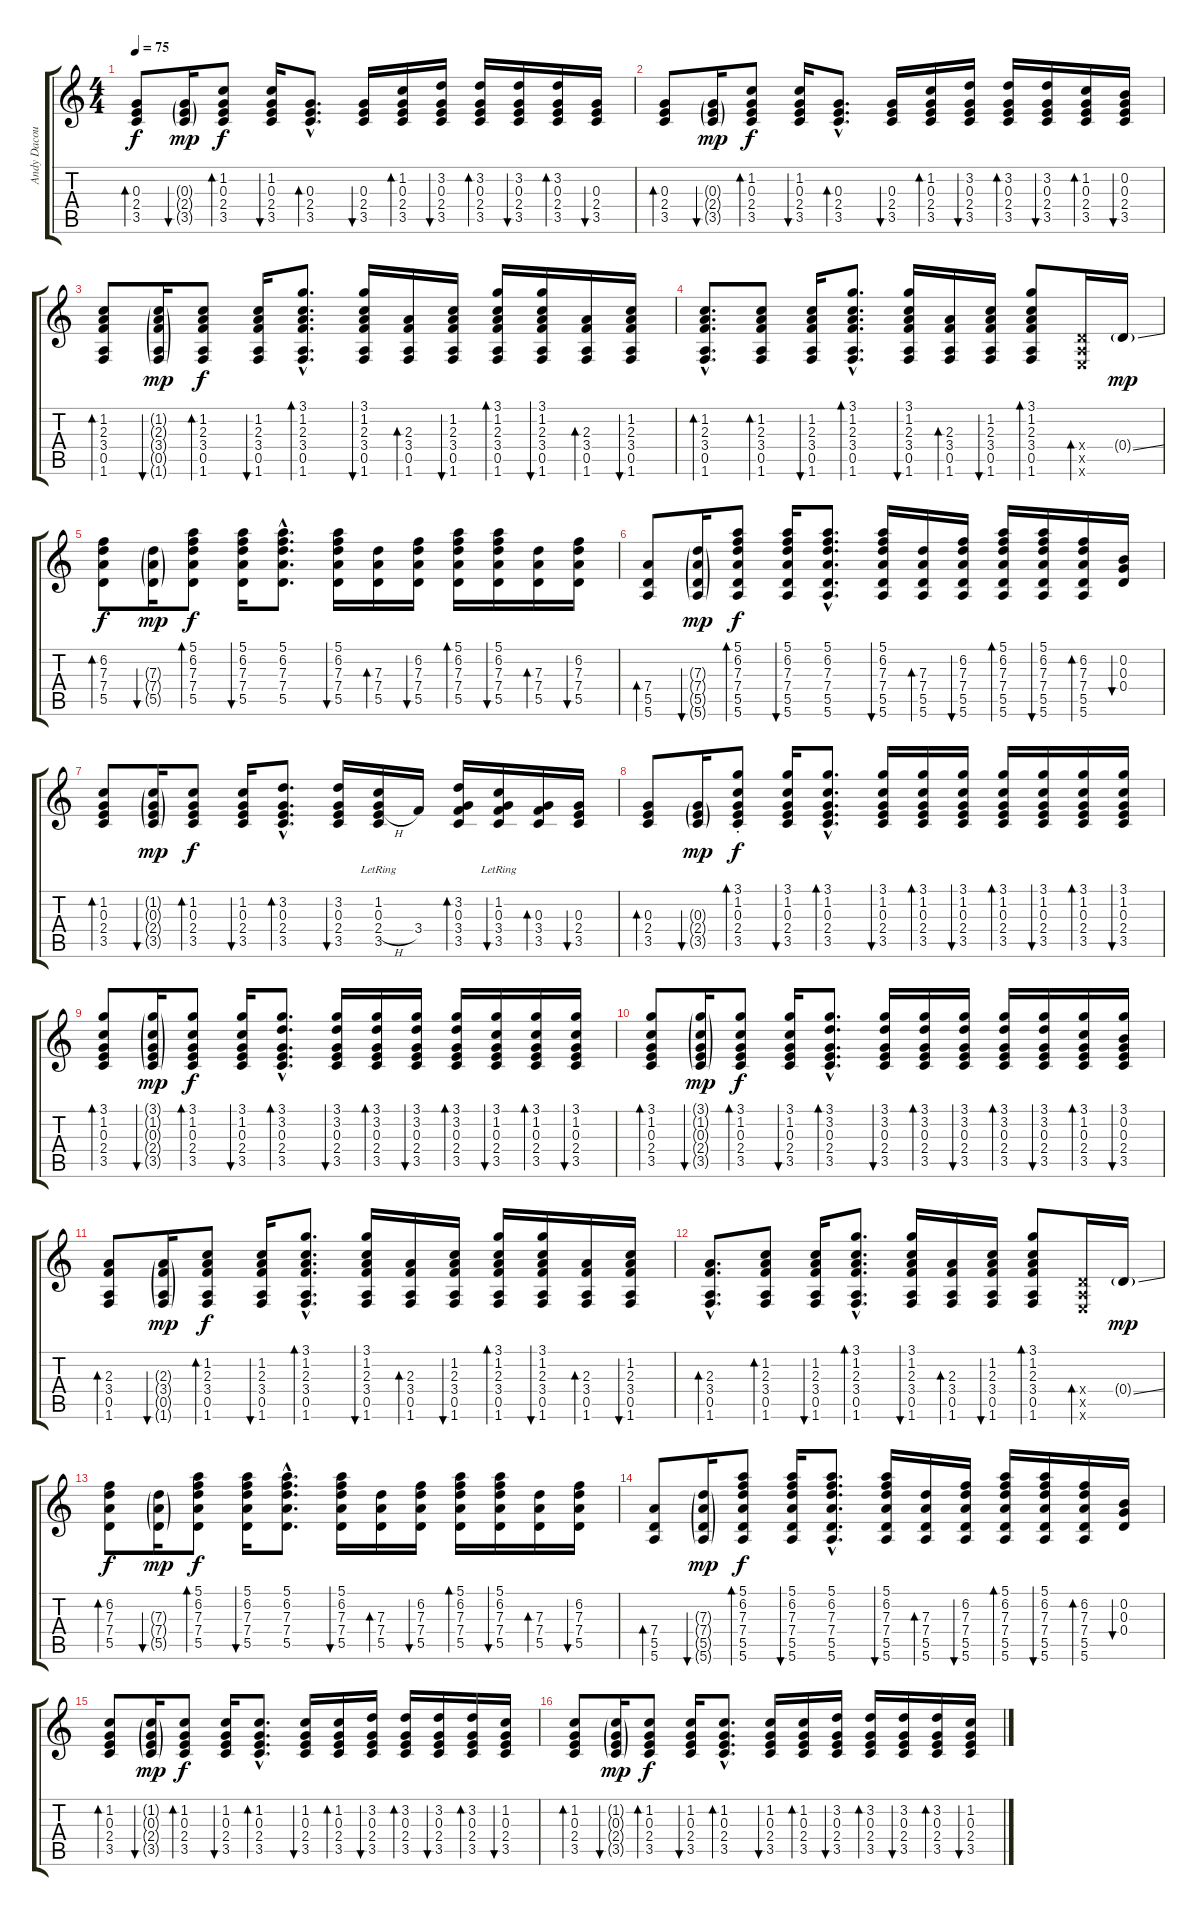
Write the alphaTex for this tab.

\track ("Andy Dacoulis (Acoustic Guitar)" "Andy Dacou") {instrument acousticguitarsteel}
\staff {score tabs}
\tuning (E4 B3 G3 D3 A2 E2) {hide}
\ts (4 4)
\tempo 75
\clef g2
\ks c
(0.3 2.4 3.5).8{bd 30 dy f} (0.3{g} 2.4{g} 3.5{g}).16{bu 30 dy mp} (1.2 0.3 2.4 3.5).8{bd 30 dy f} (1.2 0.3 2.4 3.5).16{bu 30} (0.3{hac} 2.4{hac} 3.5{hac}).8{d bd 30} (0.3 2.4 3.5).16{bu 30} (1.2 0.3 2.4 3.5).16{bd 30} (3.2 0.3 2.4 3.5).16{bu 30} (3.2 0.3 2.4 3.5).16{bd 30} (3.2 0.3 2.4 3.5).16{bu 30} (3.2 0.3 2.4 3.5).16{bd 30} (0.3 2.4 3.5).16{bu 30} |
(0.3 2.4 3.5).8{bd 30} (0.3{g} 2.4{g} 3.5{g}).16{bu 30 dy mp} (1.2 0.3 2.4 3.5).8{bd 30 dy f} (1.2 0.3 2.4 3.5).16{bu 30} (0.3{hac} 2.4{hac} 3.5{hac}).8{d bd 30} (0.3 2.4 3.5).16{bu 30} (1.2 0.3 2.4 3.5).16{bd 30} (3.2 0.3 2.4 3.5).16{bu 30} (3.2 0.3 2.4 3.5).16{bd 30} (3.2 0.3 2.4 3.5).16{bu 30} (1.2 0.3 2.4 3.5).16{bd 30} (0.2 0.3 2.4 3.5).16{bu 30} |
(1.2 2.3 3.4 0.5 1.6).8{bd 30} (1.2{g} 2.3{g} 3.4{g} 0.5{g} 1.6{g}).16{bu 30 dy mp} (1.2 2.3 3.4 0.5 1.6).8{bd 30 dy f} (1.2 2.3 3.4 0.5 1.6).16{bu 30} (3.1{hac} 1.2{hac} 2.3{hac} 3.4{hac} 0.5{hac} 1.6{hac}).8{d bd 30} (3.1 1.2 2.3 3.4 0.5 1.6).16{bu 30} (2.3 3.4 0.5 1.6).16{bd 30} (1.2 2.3 3.4 0.5 1.6).16{bu 30} (3.1 1.2 2.3 3.4 0.5 1.6).16{bd 30} (3.1 1.2 2.3 3.4 0.5 1.6).16{bu 30} (2.3 3.4 0.5 1.6).16{bd 30} (1.2 2.3 3.4 0.5 1.6).16{bu 30} |
(1.2{hac} 2.3{hac} 3.4{hac} 0.5{hac} 1.6{hac}).8{d bd 30} (1.2 2.3 3.4 0.5 1.6).8{bd 30} (1.2 2.3 3.4 0.5 1.6).16{bu 30} (3.1{hac} 1.2{hac} 2.3{hac} 3.4{hac} 0.5{hac} 1.6{hac}).8{d bd 30} (3.1 1.2 2.3 3.4 0.5 1.6).16{bu 30} (2.3 3.4 0.5 1.6).16{bd 30} (1.2 2.3 3.4 0.5 1.6).16{bu 30} (3.1 1.2 2.3 3.4 0.5 1.6).8{bd 30} (0.4{x} 0.5{x} 0.6{x}).16{bd 60} 0.4{ss g}.16{dy mp} |
(6.2 7.3 7.4 5.5).8{bd 30 dy f} (7.3{g} 7.4{g} 5.5{g}).16{bu 30 dy mp} (5.1 6.2 7.3 7.4 5.5).8{bd 30 dy f} (5.1 6.2 7.3 7.4 5.5).16{bu 30} (5.1{hac} 6.2{hac} 7.3{hac} 7.4{hac} 5.5{hac}).8{d} (5.1 6.2 7.3 7.4 5.5).16{bu 30} (7.3 7.4 5.5).16{bd 30} (6.2 7.3 7.4 5.5).16{bu 30} (5.1 6.2 7.3 7.4 5.5).16{bd 30} (5.1 6.2 7.3 7.4 5.5).16{bu 30} (7.3 7.4 5.5).16{bd 30} (6.2 7.3 7.4 5.5).16{bu 30} |
(7.4 5.5 5.6).8{bd 30} (7.3{g} 7.4{g} 5.5{g} 5.6{g}).16{bu 30 dy mp} (5.1 6.2 7.3 7.4 5.5 5.6).8{bd 30 dy f} (5.1 6.2 7.3 7.4 5.5 5.6).16{bu 30} (5.1{hac} 6.2{hac} 7.3{hac} 7.4{hac} 5.5{hac} 5.6{hac}).8{d} (5.1 6.2 7.3 7.4 5.5 5.6).16{bu 30} (7.3 7.4 5.5 5.6).16{bd 30} (6.2 7.3 7.4 5.5 5.6).16{bu 30} (5.1 6.2 7.3 7.4 5.5 5.6).16{bd 30} (5.1 6.2 7.3 7.4 5.5 5.6).16{bu 30} (6.2 7.3 7.4 5.5 5.6).16{bd 30} (0.2 0.3 0.4).16{bu 30} |
(1.2 0.3 2.4 3.5).8{bd 30} (1.2{g} 0.3{g} 2.4{g} 3.5{g}).16{bu 30 dy mp} (1.2 0.3 2.4 3.5).8{bd 30 dy f} (1.2 0.3 2.4 3.5).16{bu 30} (3.2{hac} 0.3{hac} 2.4{hac} 3.5{hac}).8{d bd 30} (3.2 0.3 2.4 3.5).16{bu 30} (1.2{lr} 0.3{lr} 2.4{h} 3.5{lr}).16 3.4.16 (3.2 0.3 3.4 3.5).16{bd 30} (1.2{lr} 0.3 3.4 3.5).16{bu 30} (0.3 3.4 3.5).16{bd 30} (0.3 2.4 3.5).16{bu 30} |
(0.3 2.4 3.5).8{bd 30} (0.3{g} 2.4{g} 3.5{g}).16{bu 30 dy mp} (3.1{st} 1.2{st} 0.3{st} 2.4{st} 3.5{st}).8{bd 30 dy f} (3.1 1.2 0.3 2.4 3.5).16{bu 30} (3.1{hac} 1.2{hac} 0.3{hac} 2.4{hac} 3.5{hac}).8{d bd 30} (3.1 1.2 0.3 2.4 3.5).16{bu 30} (3.1 1.2 0.3 2.4 3.5).16{bd 30} (3.1 1.2 0.3 2.4 3.5).16{bu 30} (3.1 1.2 0.3 2.4 3.5).16{bd 30} (3.1 1.2 0.3 2.4 3.5).16{bu 30} (3.1 1.2 0.3 2.4 3.5).16{bd 30} (3.1 1.2 0.3 2.4 3.5).16{bu 30} |
(3.1 1.2 0.3 2.4 3.5).8{bd 30} (3.1{g} 1.2{g} 0.3{g} 2.4{g} 3.5{g}).16{bu 30 dy mp} (3.1 1.2 0.3 2.4 3.5).8{bd 30 dy f} (3.1 1.2 0.3 2.4 3.5).16{bu 30} (3.1{hac} 3.2{hac} 0.3{hac} 2.4{hac} 3.5{hac}).8{d bd 30} (3.1 3.2 0.3 2.4 3.5).16{bu 30} (3.1 3.2 0.3 2.4 3.5).16{bd 30} (3.1 3.2 0.3 2.4 3.5).16{bu 30} (3.1 3.2 0.3 2.4 3.5).16{bd 30} (3.1 1.2 0.3 2.4 3.5).16{bu 30} (3.1 1.2 0.3 2.4 3.5).16{bd 30} (3.1 1.2 0.3 2.4 3.5).16{bu 30} |
(3.1 1.2 0.3 2.4 3.5).8{bd 30} (3.1{g} 1.2{g} 0.3{g} 2.4{g} 3.5{g}).16{bu 30 dy mp} (3.1 1.2 0.3 2.4 3.5).8{bd 30 dy f} (3.1 1.2 0.3 2.4 3.5).16{bu 30} (3.1{hac} 3.2{hac} 0.3{hac} 2.4{hac} 3.5{hac}).8{d bd 30} (3.1 3.2 0.3 2.4 3.5).16{bu 30} (3.1 3.2 0.3 2.4 3.5).16{bd 30} (3.1 3.2 0.3 2.4 3.5).16{bu 30} (3.1 3.2 0.3 2.4 3.5).16{bd 30} (3.1 3.2 0.3 2.4 3.5).16{bu 30} (3.1 1.2 0.3 2.4 3.5).16{bd 30} (3.1 0.2 0.3 2.4 3.5).16{bu 30} |
(2.3 3.4 0.5 1.6).8{bd 30} (2.3{g} 3.4{g} 0.5{g} 1.6{g}).16{bu 30 dy mp} (1.2 2.3 3.4 0.5 1.6).8{bd 30 dy f} (1.2 2.3 3.4 0.5 1.6).16{bu 30} (3.1{hac} 1.2{hac} 2.3{hac} 3.4{hac} 0.5{hac} 1.6{hac}).8{d bd 30} (3.1 1.2 2.3 3.4 0.5 1.6).16{bu 30} (2.3 3.4 0.5 1.6).16{bd 30} (1.2 2.3 3.4 0.5 1.6).16{bu 30} (3.1 1.2 2.3 3.4 0.5 1.6).16{bd 30} (3.1 1.2 2.3 3.4 0.5 1.6).16{bu 30} (2.3 3.4 0.5 1.6).16{bd 30} (1.2 2.3 3.4 0.5 1.6).16{bu 30} |
(2.3{hac} 3.4{hac} 0.5{hac} 1.6{hac}).8{d bd 30} (1.2 2.3 3.4 0.5 1.6).8{bd 30} (1.2 2.3 3.4 0.5 1.6).16{bu 30} (3.1{hac} 1.2{hac} 2.3{hac} 3.4{hac} 0.5{hac} 1.6{hac}).8{d bd 30} (3.1 1.2 2.3 3.4 0.5 1.6).16{bu 30} (2.3 3.4 0.5 1.6).16{bd 30} (1.2 2.3 3.4 0.5 1.6).16{bu 30} (3.1 1.2 2.3 3.4 0.5 1.6).8{bd 30} (0.4{x} 0.5{x} 0.6{x}).16{bd 60} 0.4{ss g}.16{dy mp} |
(6.2 7.3 7.4 5.5).8{bd 30 dy f} (7.3{g} 7.4{g} 5.5{g}).16{bu 30 dy mp} (5.1 6.2 7.3 7.4 5.5).8{bd 30 dy f} (5.1 6.2 7.3 7.4 5.5).16{bu 30} (5.1{hac} 6.2{hac} 7.3{hac} 7.4{hac} 5.5{hac}).8{d} (5.1 6.2 7.3 7.4 5.5).16{bu 30} (7.3 7.4 5.5).16{bd 30} (6.2 7.3 7.4 5.5).16{bu 30} (5.1 6.2 7.3 7.4 5.5).16{bd 30} (5.1 6.2 7.3 7.4 5.5).16{bu 30} (7.3 7.4 5.5).16{bd 30} (6.2 7.3 7.4 5.5).16{bu 30} |
(7.4 5.5 5.6).8{bd 30} (7.3{g} 7.4{g} 5.5{g} 5.6{g}).16{bu 30 dy mp} (5.1 6.2 7.3 7.4 5.5 5.6).8{bd 30 dy f} (5.1 6.2 7.3 7.4 5.5 5.6).16{bu 30} (5.1{hac} 6.2{hac} 7.3{hac} 7.4{hac} 5.5{hac} 5.6{hac}).8{d} (5.1 6.2 7.3 7.4 5.5 5.6).16{bu 30} (7.3 7.4 5.5 5.6).16{bd 30} (6.2 7.3 7.4 5.5 5.6).16{bu 30} (5.1 6.2 7.3 7.4 5.5 5.6).16{bd 30} (5.1 6.2 7.3 7.4 5.5 5.6).16{bu 30} (6.2 7.3 7.4 5.5 5.6).16{bd 30} (0.2 0.3 0.4).16{bu 30} |
(1.2 0.3 2.4 3.5).8{bd 30} (1.2{g} 0.3{g} 2.4{g} 3.5{g}).16{bu 30 dy mp} (1.2 0.3 2.4 3.5).8{bd 30 dy f} (1.2 0.3 2.4 3.5).16{bu 30} (1.2{hac} 0.3{hac} 2.4{hac} 3.5{hac}).8{d bd 30} (1.2 0.3 2.4 3.5).16{bu 30} (1.2 0.3 2.4 3.5).16{bd 30} (3.2 0.3 2.4 3.5).16{bu 30} (3.2 0.3 2.4 3.5).16{bd 30} (3.2 0.3 2.4 3.5).16{bu 30} (3.2 0.3 2.4 3.5).16{bd 30} (1.2 0.3 2.4 3.5).16{bu 30} |
(1.2 0.3 2.4 3.5).8{bd 30} (1.2{g} 0.3{g} 2.4{g} 3.5{g}).16{bu 30 dy mp} (1.2 0.3 2.4 3.5).8{bd 30 dy f} (1.2 0.3 2.4 3.5).16{bu 30} (1.2{hac} 0.3{hac} 2.4{hac} 3.5{hac}).8{d bd 30} (1.2 0.3 2.4 3.5).16{bu 30} (1.2 0.3 2.4 3.5).16{bd 30} (3.2 0.3 2.4 3.5).16{bu 30} (3.2 0.3 2.4 3.5).16{bd 30} (3.2 0.3 2.4 3.5).16{bu 30} (3.2 0.3 2.4 3.5).16{bd 30} (1.2 0.3 2.4 3.5).16{bu 30}
